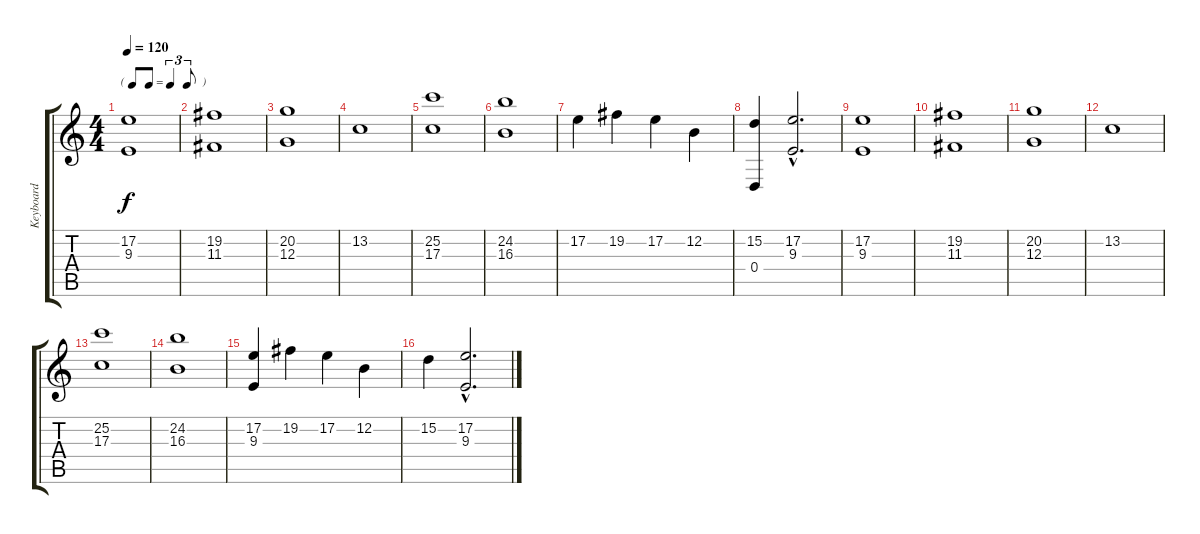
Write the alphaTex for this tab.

\track ("Keyboard" "Keyboard") {instrument stringensemble1}
\staff {score tabs}
\tuning (E4 B3 G3 D3 A2 E2) {hide}
\ts (4 4)
\tf triplet8th
\tempo 120
\clef g2
\ks c
(17.2 9.3).1{dy f} |
(19.2 11.3).1 |
(20.2 12.3).1 |
13.2.1 |
(25.2 17.3).1 |
(24.2 16.3).1 |
17.2.4 19.2.4 17.2.4 12.2.4 |
(15.2 0.4).4 (17.2{hac} 9.3{hac}).2{d} |
(17.2 9.3).1 |
(19.2 11.3).1 |
(20.2 12.3).1 |
13.2.1 |
(25.2 17.3).1 |
(24.2 16.3).1 |
(17.2 9.3).4 19.2.4 17.2.4 12.2.4 |
15.2.4 (17.2{hac} 9.3{hac}).2{d}
